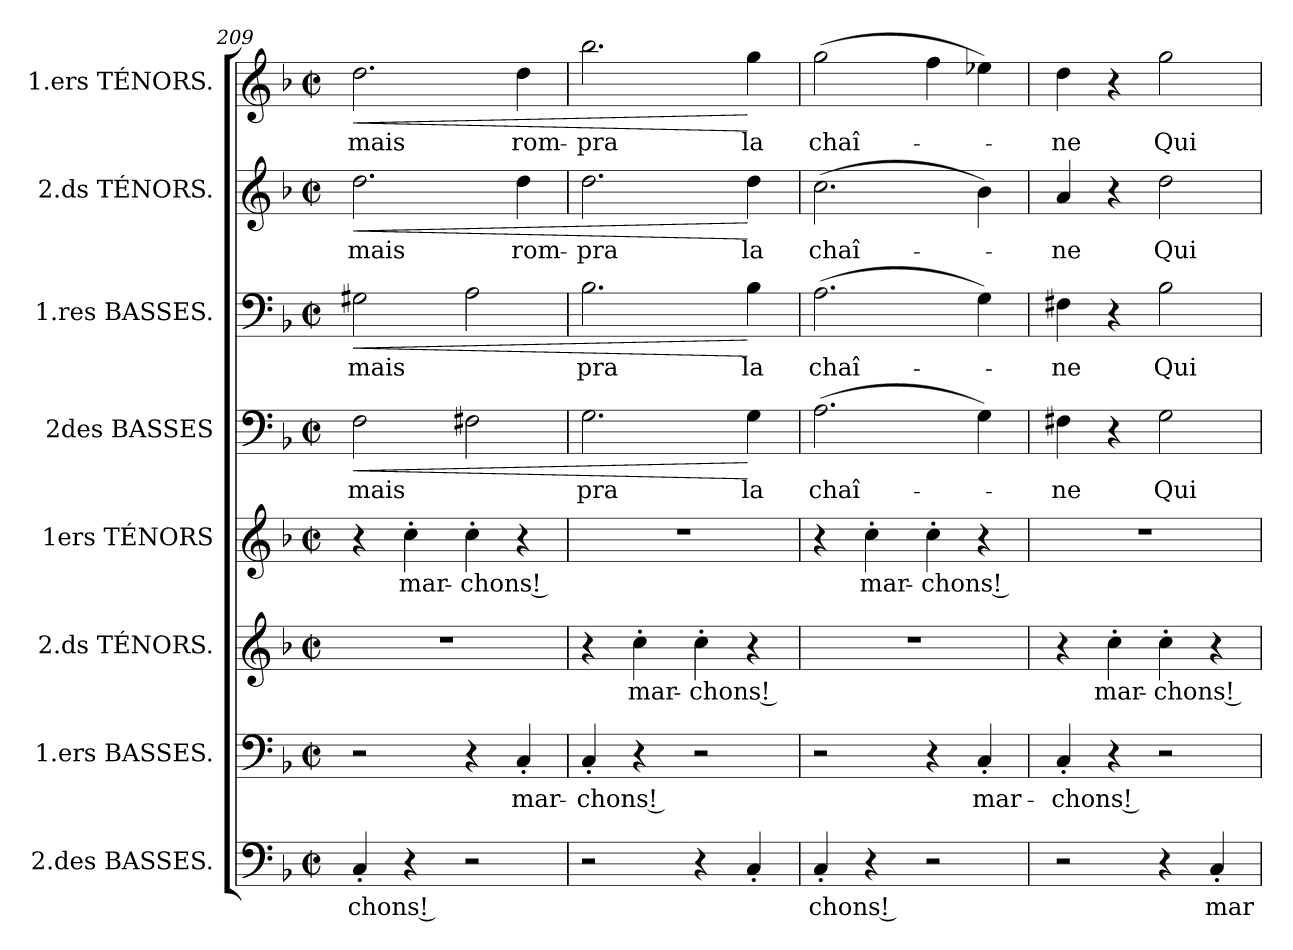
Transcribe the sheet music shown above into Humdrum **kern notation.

**kern	**text	**kern	**text	**kern	**text	**kern	**text	**kern	**text	**dynam	**kern	**text	**dynam	**kern	**text	**dynam	**kern	**text	**dynam
*part8	*part8	*part7	*part7	*part6	*part6	*part5	*part5	*part4	*part4	*part4	*part3	*part3	*part3	*part2	*part2	*part2	*part1	*part1	*part1
*staff8	*staff8	*staff7	*staff7	*staff6	*staff6	*staff5	*staff5	*staff4	*staff4	*staff4	*staff3	*staff3	*staff3	*staff2	*staff2	*staff2	*staff1	*staff1	*staff1
*I"2.des BASSES.	*	*I"1.ers BASSES.	*	*I"2.ds TÉNORS.	*	*I"1ers TÉNORS	*	*I"2des BASSES	*	*	*I"1.res BASSES.	*	*	*I"2.ds TÉNORS.	*	*	*I"1.ers TÉNORS.	*	*
*clefF4	*	*clefF4	*	*clefG2	*	*clefG2	*	*clefF4	*	*	*clefF4	*	*	*clefG2	*	*	*clefG2	*	*
*k[b-]	*	*k[b-]	*	*k[b-]	*	*k[b-]	*	*k[b-]	*	*	*k[b-]	*	*	*k[b-]	*	*	*k[b-]	*	*
*F:	*	*F:	*	*F:	*	*F:	*	*F:	*	*	*F:	*	*	*F:	*	*	*F:	*	*
*M2/2	*	*M2/2	*	*M2/2	*	*M2/2	*	*M2/2	*	*	*M2/2	*	*	*M2/2	*	*	*M2/2	*	*
*met(c|)	*	*met(c|)	*	*met(c|)	*	*met(c|)	*	*met(c|)	*	*	*met(c|)	*	*	*met(c|)	*	*	*met(c|)	*	*
=209	=209	=209	=209	=209	=209	=209	=209	=209	=209	=209	=209	=209	=209	=209	=209	=209	=209	=209	=209
!	!LO:LY:b	!	!	!	!	!	!	!	!	!	!	!	!	!	!	!	!	!	!
!	!	!	!	!	!	!	!	!	!LO:LY:b	!LO:HP:b	!	!	!	!	!	!	!	!	!
!	!	!	!	!	!	!	!	!	!	!	!	!LO:LY:b	!LO:HP:b	!	!	!	!	!	!
!	!	!	!	!	!	!	!	!	!	!	!	!	!	!	!LO:LY:b	!LO:HP:b	!	!	!
!	!	!	!	!	!	!	!	!	!	!	!	!	!	!	!	!	!	!LO:LY:b	!LO:HP:b
4C'</	-chons !	2r	.	1r	.	4r	.	2F\	-mais	<	2G#X\	-mais	<	2.dd\	-mais	<	2.dd\	-mais	<
!	!	!	!	!	!	!	!LO:LY:b	!	!	!	!	!	!	!	!	!	!	!	!
4r	.	.	.	.	.	4cc'>\	mar-	.	.	.	.	.	.	.	.	.	.	.	.
!	!	!	!	!	!	!	!LO:LY:b	!	!	!	!	!	!	!	!	!	!	!	!
2r	.	4r	.	.	.	4cc'>\	-chons !	2F#X\	.	.	2A\	.	.	.	.	.	.	.	.
!	!	!	!LO:LY:b	!	!	!	!	!	!	!	!	!	!	!	!	!	!	!	!
!	!	!	!	!	!	!	!	!	!	!	!	!	!	!	!LO:LY:b	!	!	!	!
!	!	!	!	!	!	!	!	!	!	!	!	!	!	!	!	!	!	!LO:LY:b	!
.	.	4C'</	mar-	.	.	4r	.	.	.	.	.	.	.	4dd\	rom-	.	4dd\	rom-	.
=210	=210	=210	=210	=210	=210	=210	=210	=210	=210	=210	=210	=210	=210	=210	=210	=210	=210	=210	=210
!	!	!	!LO:LY:b	!	!	!	!	!	!	!	!	!	!	!	!	!	!	!	!
!	!	!	!	!	!	!	!	!	!LO:LY:b	!	!	!	!	!	!	!	!	!	!
!	!	!	!	!	!	!	!	!	!	!	!	!LO:LY:b	!	!	!	!	!	!	!
!	!	!	!	!	!	!	!	!	!	!	!	!	!	!	!LO:LY:b	!	!	!	!
!	!	!	!	!	!	!	!	!	!	!	!	!	!	!	!	!	!	!LO:LY:b	!
2r	.	4C'</	-chons !	4r	.	1r	.	2.G\	pra	.	2.B-\	pra	.	2.dd\	-pra	.	2.bb-\	-pra	.
!	!	!	!	!	!LO:LY:b	!	!	!	!	!	!	!	!	!	!	!	!	!	!
.	.	4r	.	4cc'>\	mar-	.	.	.	.	.	.	.	.	.	.	.	.	.	.
!	!	!	!	!	!LO:LY:b	!	!	!	!	!	!	!	!	!	!	!	!	!	!
4r	.	2r	.	4cc'>\	-chons !	.	.	.	.	.	.	.	.	.	.	.	.	.	.
!	!	!	!	!	!	!	!	!	!LO:LY:b	!	!	!	!	!	!	!	!	!	!
!	!	!	!	!	!	!	!	!	!	!	!	!LO:LY:b	!	!	!	!	!	!	!
!	!	!	!	!	!	!	!	!	!	!	!	!	!	!	!LO:LY:b	!	!	!	!
!	!	!	!	!	!	!	!	!	!	!	!	!	!	!	!	!	!	!LO:LY:b	!
4C'</	.	.	.	4r	.	.	.	4G\	la	[	4B-\	la	[	4dd\	la	[	4gg\	la	[
!!LO:LB:g=z
=211	=211	=211	=211	=211	=211	=211	=211	=211	=211	=211	=211	=211	=211	=211	=211	=211	=211	=211	=211
!	!LO:LY:b	!	!	!	!	!	!	!	!	!	!	!	!	!	!	!	!	!	!
!	!	!	!	!	!	!	!	!	!LO:LY:b	!	!	!	!	!	!	!	!	!	!
!	!	!	!	!	!	!	!	!	!	!	!	!LO:LY:b	!	!	!	!	!	!	!
!	!	!	!	!	!	!	!	!	!	!	!	!	!	!	!LO:LY:b	!	!	!	!
!	!	!	!	!	!	!	!	!	!	!	!	!	!	!	!	!	!	!LO:LY:b	!
4C'</	chons !	2r	.	1r	.	4r	.	(>2.A\	chaî-	.	(>2.A\	chaî-	.	(>2.cc\	chaî-	.	(>2gg\	chaî-	.
!	!	!	!	!	!	!	!LO:LY:b	!	!	!	!	!	!	!	!	!	!	!	!
4r	.	.	.	.	.	4cc'>\	mar-	.	.	.	.	.	.	.	.	.	.	.	.
!	!	!	!	!	!	!	!LO:LY:b	!	!	!	!	!	!	!	!	!	!	!	!
2r	.	4r	.	.	.	4cc'>\	-chons !	.	.	.	.	.	.	.	.	.	4ff\	.	.
!	!	!	!LO:LY:b	!	!	!	!	!	!	!	!	!	!	!	!	!	!	!	!
.	.	4C'</	mar-	.	.	4r	.	4G\)	.	.	4G\)	.	.	4b-\)	.	.	4ee-X\)	.	.
=212	=212	=212	=212	=212	=212	=212	=212	=212	=212	=212	=212	=212	=212	=212	=212	=212	=212	=212	=212
!	!	!	!LO:LY:b	!	!	!	!	!	!	!	!	!	!	!	!	!	!	!	!
!	!	!	!	!	!	!	!	!	!LO:LY:b	!	!	!	!	!	!	!	!	!	!
!	!	!	!	!	!	!	!	!	!	!	!	!LO:LY:b	!	!	!	!	!	!	!
!	!	!	!	!	!	!	!	!	!	!	!	!	!	!	!LO:LY:b	!	!	!	!
!	!	!	!	!	!	!	!	!	!	!	!	!	!	!	!	!	!	!LO:LY:b	!
2r	.	4C'</	-chons !	4r	.	1r	.	4F#X\	-ne	.	4F#X\	-ne	.	4a/	-ne	.	4dd\	-ne	.
!	!	!	!	!	!LO:LY:b	!	!	!	!	!	!	!	!	!	!	!	!	!	!
.	.	4r	.	4cc'>\	mar-	.	.	4r	.	.	4r	.	.	4r	.	.	4r	.	.
!	!	!	!	!	!LO:LY:b	!	!	!	!	!	!	!	!	!	!	!	!	!	!
!	!	!	!	!	!	!	!	!	!LO:LY:b	!	!	!	!	!	!	!	!	!	!
!	!	!	!	!	!	!	!	!	!	!	!	!LO:LY:b	!	!	!	!	!	!	!
!	!	!	!	!	!	!	!	!	!	!	!	!	!	!	!LO:LY:b	!	!	!	!
!	!	!	!	!	!	!	!	!	!	!	!	!	!	!	!	!	!	!LO:LY:b	!
4r	.	2r	.	4cc'>\	-chons !	.	.	2G\	Qui	.	2B-\	Qui	.	2dd\	Qui	.	2gg\	Qui	.
!	!LO:LY:b	!	!	!	!	!	!	!	!	!	!	!	!	!	!	!	!	!	!
4C'</	mar-	.	.	4r	.	.	.	.	.	.	.	.	.	.	.	.	.	.	.
=	=	=	=	=	=	=	=	=	=	=	=	=	=	=	=	=	=	=	=
*-	*-	*-	*-	*-	*-	*-	*-	*-	*-	*-	*-	*-	*-	*-	*-	*-	*-	*-	*-
